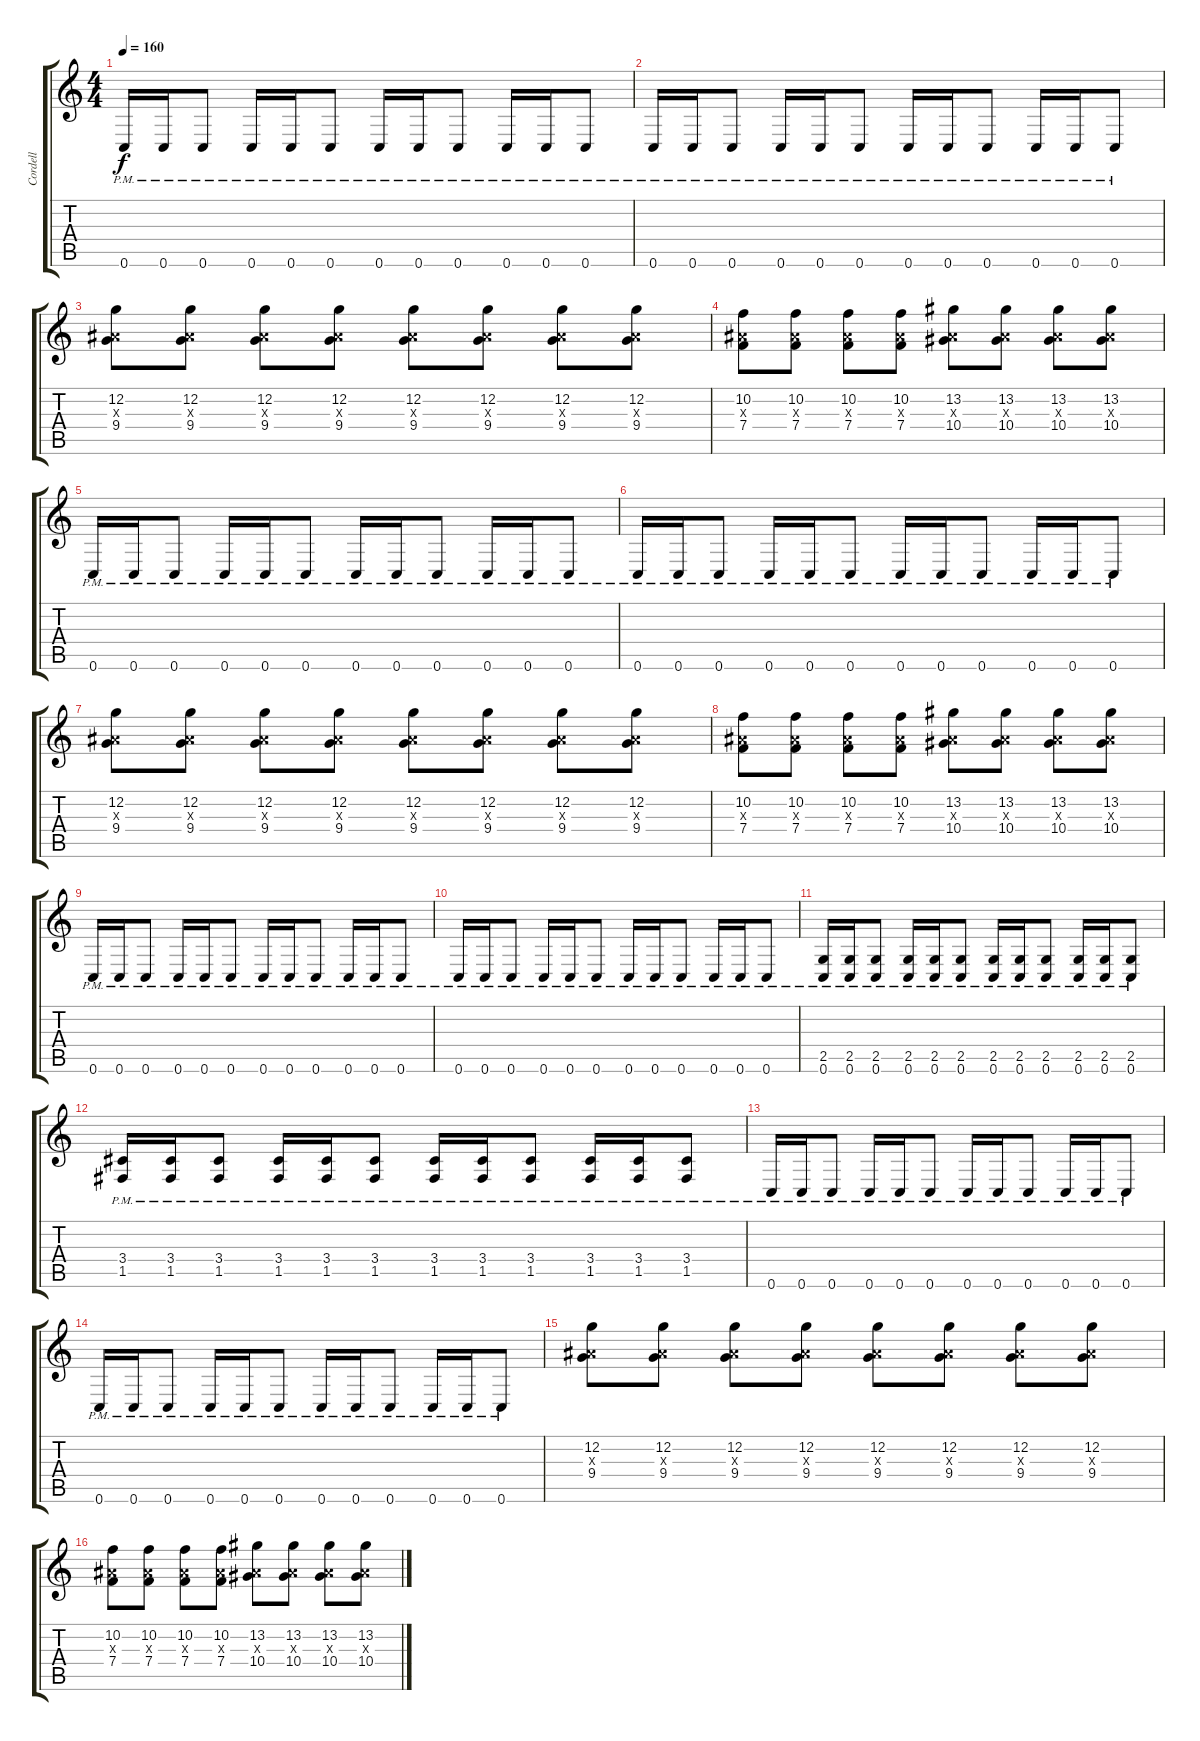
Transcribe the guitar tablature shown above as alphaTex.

\track ("Cordell" "Cordell") {instrument distortionguitar}
\staff {score tabs}
\tuning (C4 G3 Eb3 Bb2 F2 C2) {hide}
\ts (4 4)
\tempo 160
\clef g2
\ks c
0.6{pm}.16{dy f} 0.6{pm}.16 0.6{pm}.8 0.6{pm}.16 0.6{pm}.16 0.6{pm}.8 0.6{pm}.16 0.6{pm}.16 0.6{pm}.8 0.6{pm}.16 0.6{pm}.16 0.6{pm}.8 |
0.6{pm}.16 0.6{pm}.16 0.6{pm}.8 0.6{pm}.16 0.6{pm}.16 0.6{pm}.8 0.6{pm}.16 0.6{pm}.16 0.6{pm}.8 0.6{pm}.16 0.6{pm}.16 0.6{pm}.8 |
(12.2 7.3{x} 9.4).8 (12.2 7.3{x} 9.4).8 (12.2 7.3{x} 9.4).8 (12.2 7.3{x} 9.4).8 (12.2 7.3{x} 9.4).8 (12.2 7.3{x} 9.4).8 (12.2 7.3{x} 9.4).8 (12.2 7.3{x} 9.4).8 |
(10.2 7.3{x} 7.4).8 (10.2 7.3{x} 7.4).8 (10.2 7.3{x} 7.4).8 (10.2 7.3{x} 7.4).8 (13.2 7.3{x} 10.4).8 (13.2 7.3{x} 10.4).8 (13.2 7.3{x} 10.4).8 (13.2 7.3{x} 10.4).8 |
0.6{pm}.16 0.6{pm}.16 0.6{pm}.8 0.6{pm}.16 0.6{pm}.16 0.6{pm}.8 0.6{pm}.16 0.6{pm}.16 0.6{pm}.8 0.6{pm}.16 0.6{pm}.16 0.6{pm}.8 |
0.6{pm}.16 0.6{pm}.16 0.6{pm}.8 0.6{pm}.16 0.6{pm}.16 0.6{pm}.8 0.6{pm}.16 0.6{pm}.16 0.6{pm}.8 0.6{pm}.16 0.6{pm}.16 0.6{pm}.8 |
(12.2 7.3{x} 9.4).8 (12.2 7.3{x} 9.4).8 (12.2 7.3{x} 9.4).8 (12.2 7.3{x} 9.4).8 (12.2 7.3{x} 9.4).8 (12.2 7.3{x} 9.4).8 (12.2 7.3{x} 9.4).8 (12.2 7.3{x} 9.4).8 |
(10.2 7.3{x} 7.4).8 (10.2 7.3{x} 7.4).8 (10.2 7.3{x} 7.4).8 (10.2 7.3{x} 7.4).8 (13.2 7.3{x} 10.4).8 (13.2 7.3{x} 10.4).8 (13.2 7.3{x} 10.4).8 (13.2 7.3{x} 10.4).8 |
0.6{pm}.16 0.6{pm}.16 0.6{pm}.8 0.6{pm}.16 0.6{pm}.16 0.6{pm}.8 0.6{pm}.16 0.6{pm}.16 0.6{pm}.8 0.6{pm}.16 0.6{pm}.16 0.6{pm}.8 |
0.6{pm}.16 0.6{pm}.16 0.6{pm}.8 0.6{pm}.16 0.6{pm}.16 0.6{pm}.8 0.6{pm}.16 0.6{pm}.16 0.6{pm}.8 0.6{pm}.16 0.6{pm}.16 0.6{pm}.8 |
(2.5{pm} 0.6{pm}).16 (2.5{pm} 0.6{pm}).16 (2.5{pm} 0.6{pm}).8 (2.5{pm} 0.6{pm}).16 (2.5{pm} 0.6{pm}).16 (2.5{pm} 0.6{pm}).8 (2.5{pm} 0.6{pm}).16 (2.5{pm} 0.6{pm}).16 (2.5{pm} 0.6{pm}).8 (2.5{pm} 0.6{pm}).16 (2.5{pm} 0.6{pm}).16 (2.5{pm} 0.6{pm}).8 |
(3.4{pm} 1.5{pm}).16 (3.4{pm} 1.5{pm}).16 (3.4{pm} 1.5{pm}).8 (3.4{pm} 1.5{pm}).16 (3.4{pm} 1.5{pm}).16 (3.4{pm} 1.5{pm}).8 (3.4{pm} 1.5{pm}).16 (3.4{pm} 1.5{pm}).16 (3.4{pm} 1.5{pm}).8 (3.4{pm} 1.5{pm}).16 (3.4{pm} 1.5{pm}).16 (3.4{pm} 1.5{pm}).8 |
0.6{pm}.16 0.6{pm}.16 0.6{pm}.8 0.6{pm}.16 0.6{pm}.16 0.6{pm}.8 0.6{pm}.16 0.6{pm}.16 0.6{pm}.8 0.6{pm}.16 0.6{pm}.16 0.6{pm}.8 |
0.6{pm}.16 0.6{pm}.16 0.6{pm}.8 0.6{pm}.16 0.6{pm}.16 0.6{pm}.8 0.6{pm}.16 0.6{pm}.16 0.6{pm}.8 0.6{pm}.16 0.6{pm}.16 0.6{pm}.8 |
(12.2 7.3{x} 9.4).8 (12.2 7.3{x} 9.4).8 (12.2 7.3{x} 9.4).8 (12.2 7.3{x} 9.4).8 (12.2 7.3{x} 9.4).8 (12.2 7.3{x} 9.4).8 (12.2 7.3{x} 9.4).8 (12.2 7.3{x} 9.4).8 |
(10.2 7.3{x} 7.4).8 (10.2 7.3{x} 7.4).8 (10.2 7.3{x} 7.4).8 (10.2 7.3{x} 7.4).8 (13.2 7.3{x} 10.4).8 (13.2 7.3{x} 10.4).8 (13.2 7.3{x} 10.4).8 (13.2 7.3{x} 10.4).8
